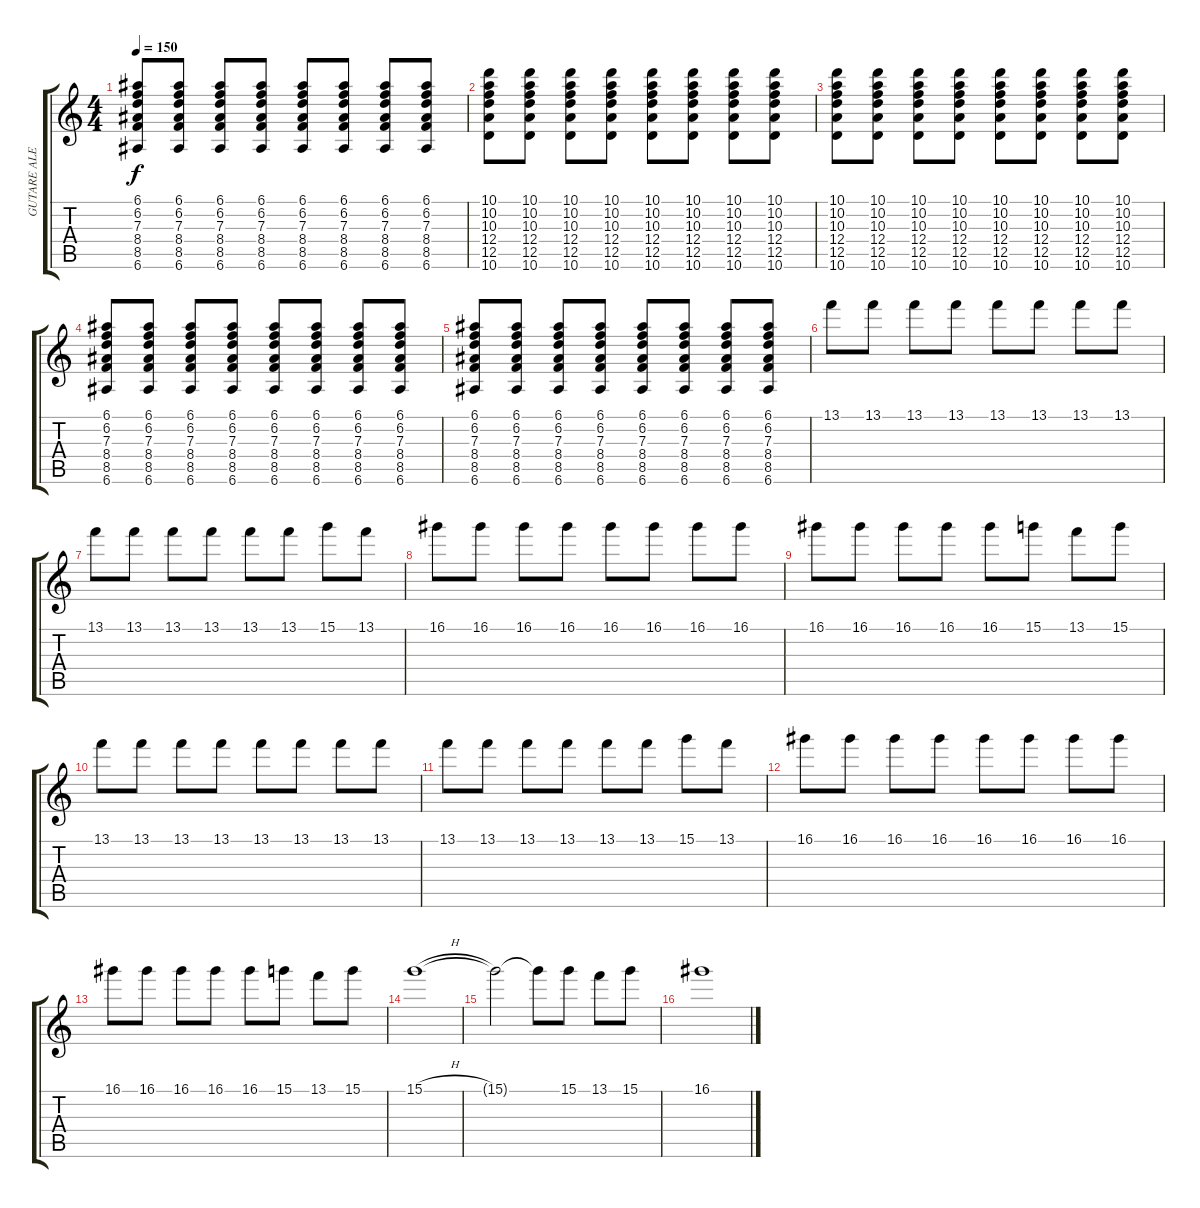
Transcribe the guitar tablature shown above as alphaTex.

\track ("GUTARE ALEX" "GUTARE ALE") {instrument electricguitarjazz}
\staff {score tabs}
\tuning (E4 B3 G3 D3 A2 E2) {hide}
\ts (4 4)
\tempo 150
\clef g2
\ks c
(6.1 6.2 7.3 8.4 8.5 6.6).8{dy f} (6.1 6.2 7.3 8.4 8.5 6.6).8 (6.1 6.2 7.3 8.4 8.5 6.6).8 (6.1 6.2 7.3 8.4 8.5 6.6).8 (6.1 6.2 7.3 8.4 8.5 6.6).8 (6.1 6.2 7.3 8.4 8.5 6.6).8 (6.1 6.2 7.3 8.4 8.5 6.6).8 (6.1 6.2 7.3 8.4 8.5 6.6).8 |
(10.1 10.2 10.3 12.4 12.5 10.6).8 (10.1 10.2 10.3 12.4 12.5 10.6).8 (10.1 10.2 10.3 12.4 12.5 10.6).8 (10.1 10.2 10.3 12.4 12.5 10.6).8 (10.1 10.2 10.3 12.4 12.5 10.6).8 (10.1 10.2 10.3 12.4 12.5 10.6).8 (10.1 10.2 10.3 12.4 12.5 10.6).8 (10.1 10.2 10.3 12.4 12.5 10.6).8 |
(10.1 10.2 10.3 12.4 12.5 10.6).8 (10.1 10.2 10.3 12.4 12.5 10.6).8 (10.1 10.2 10.3 12.4 12.5 10.6).8 (10.1 10.2 10.3 12.4 12.5 10.6).8 (10.1 10.2 10.3 12.4 12.5 10.6).8 (10.1 10.2 10.3 12.4 12.5 10.6).8 (10.1 10.2 10.3 12.4 12.5 10.6).8 (10.1 10.2 10.3 12.4 12.5 10.6).8 |
(6.1 6.2 7.3 8.4 8.5 6.6).8 (6.1 6.2 7.3 8.4 8.5 6.6).8 (6.1 6.2 7.3 8.4 8.5 6.6).8 (6.1 6.2 7.3 8.4 8.5 6.6).8 (6.1 6.2 7.3 8.4 8.5 6.6).8 (6.1 6.2 7.3 8.4 8.5 6.6).8 (6.1 6.2 7.3 8.4 8.5 6.6).8 (6.1 6.2 7.3 8.4 8.5 6.6).8 |
(6.1 6.2 7.3 8.4 8.5 6.6).8 (6.1 6.2 7.3 8.4 8.5 6.6).8 (6.1 6.2 7.3 8.4 8.5 6.6).8 (6.1 6.2 7.3 8.4 8.5 6.6).8 (6.1 6.2 7.3 8.4 8.5 6.6).8 (6.1 6.2 7.3 8.4 8.5 6.6).8 (6.1 6.2 7.3 8.4 8.5 6.6).8 (6.1 6.2 7.3 8.4 8.5 6.6).8 |
13.1.8{instrument overdrivenguitar} 13.1.8 13.1.8 13.1.8 13.1.8 13.1.8 13.1.8 13.1.8 |
13.1.8 13.1.8 13.1.8 13.1.8 13.1.8 13.1.8 15.1.8 13.1.8 |
16.1.8 16.1.8 16.1.8 16.1.8 16.1.8 16.1.8 16.1.8 16.1.8 |
16.1.8 16.1.8 16.1.8 16.1.8 16.1.8 15.1.8 13.1.8 15.1.8 |
13.1.8 13.1.8 13.1.8 13.1.8 13.1.8 13.1.8 13.1.8 13.1.8 |
13.1.8 13.1.8 13.1.8 13.1.8 13.1.8 13.1.8 15.1.8 13.1.8 |
16.1.8 16.1.8 16.1.8 16.1.8 16.1.8 16.1.8 16.1.8 16.1.8 |
16.1.8 16.1.8 16.1.8 16.1.8 16.1.8 15.1.8 13.1.8 15.1.8 |
15.1{h}.1 |
15.1{t}.2 15.1{t}.8 15.1.8 13.1.8 15.1.8 |
16.1.1
